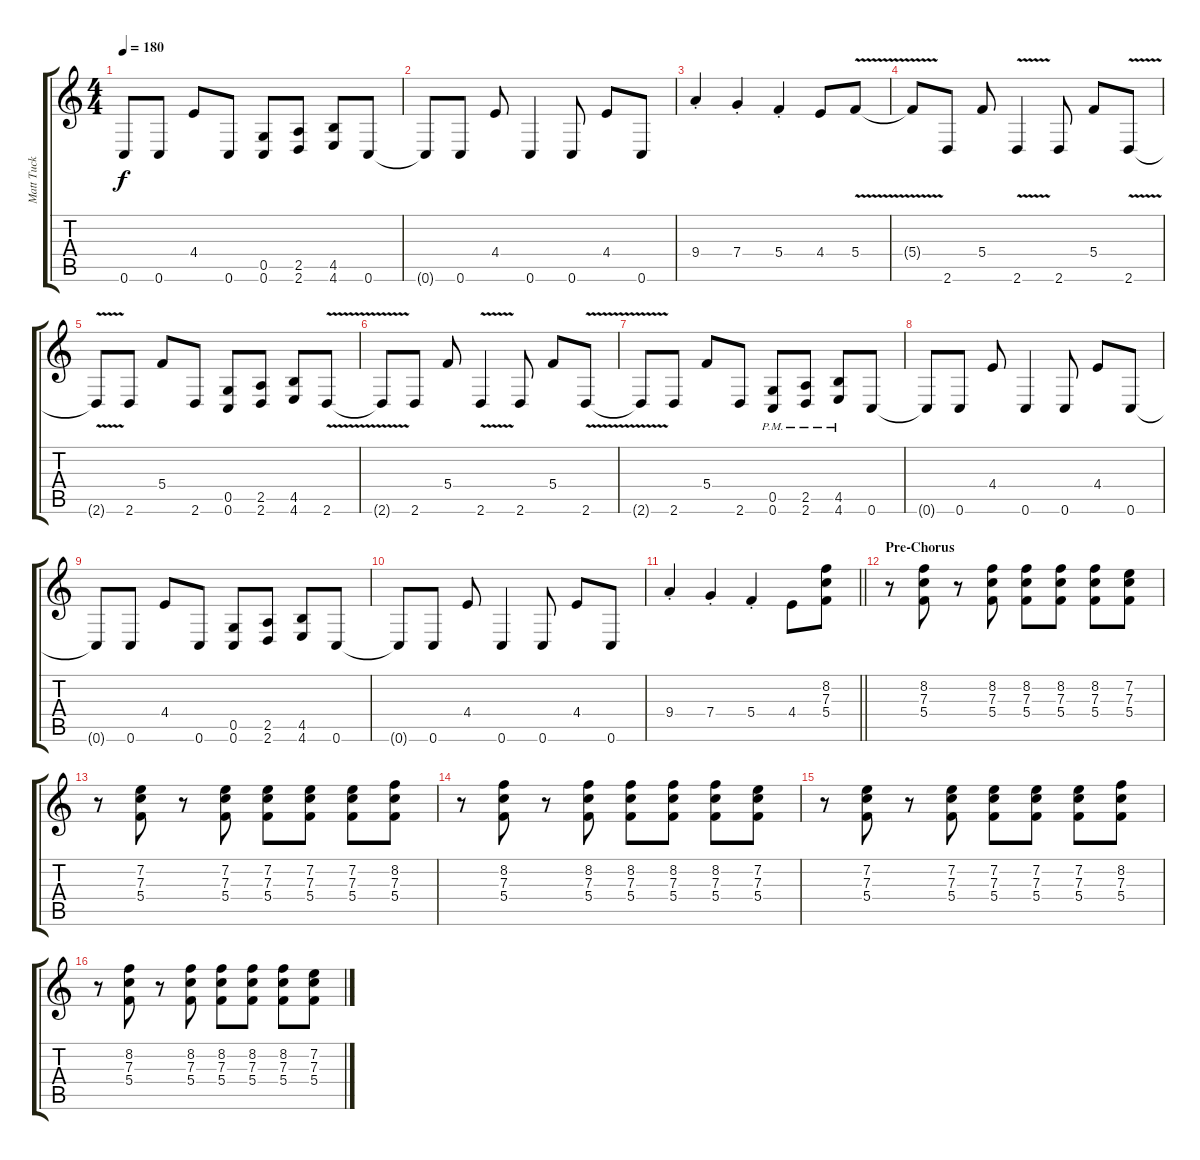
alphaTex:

\track ("Matt Tuck" "Matt Tuck") {instrument distortionguitar}
\staff {score tabs}
\tuning (D4 A3 F3 C3 G2 C2) {hide}
\ts (4 4)
\tempo 180
\clef g2
\ks c
0.6{t}.8{dy f} 0.6.8 4.4.8 0.6.8 (0.5 0.6).8 (2.5 2.6).8 (4.5 4.6).8 0.6.8 |
0.6{t}.8 0.6.8 4.4.8 0.6.4 0.6.8 4.4.8 0.6.8 |
9.4{st}.4 7.4{st}.4 5.4{st}.4 4.4.8 5.4{v}.8 |
5.4{t}.8 2.6.8 5.4.8 2.6{v}.4 2.6.8 5.4.8 2.6{v}.8 |
2.6{t}.8 2.6.8 5.4.8 2.6.8 (0.5 0.6).8 (2.5 2.6).8 (4.5 4.6).8 2.6{v}.8 |
2.6{t}.8 2.6.8 5.4.8 2.6{v}.4 2.6.8 5.4.8 2.6{v}.8 |
2.6{t}.8 2.6.8 5.4.8 2.6.8 (0.5{pm} 0.6{pm}).8 (2.5{pm} 2.6{pm}).8 (4.5{pm} 4.6{pm}).8 0.6.8 |
0.6{t}.8 0.6.8 4.4.8 0.6.4 0.6.8 4.4.8 0.6.8 |
0.6{t}.8 0.6.8 4.4.8 0.6.8 (0.5 0.6).8 (2.5 2.6).8 (4.5 4.6).8 0.6.8 |
0.6{t}.8 0.6.8 4.4.8 0.6.4 0.6.8 4.4.8 0.6.8 |
\barLineRight lightlight
9.4{st}.4 7.4{st}.4 5.4{st}.4 4.4.8 (8.2 7.3 5.4).8{balance 5} |
\section ("" "Pre-Chorus")
r.8 (8.2 7.3 5.4).8 r.8 (8.2 7.3 5.4).8 (8.2 7.3 5.4).8 (8.2 7.3 5.4).8 (8.2 7.3 5.4).8 (7.2 7.3 5.4).8 |
r.8 (7.2 7.3 5.4).8 r.8 (7.2 7.3 5.4).8 (7.2 7.3 5.4).8 (7.2 7.3 5.4).8 (7.2 7.3 5.4).8 (8.2 7.3 5.4).8 |
r.8 (8.2 7.3 5.4).8 r.8 (8.2 7.3 5.4).8 (8.2 7.3 5.4).8 (8.2 7.3 5.4).8 (8.2 7.3 5.4).8 (7.2 7.3 5.4).8 |
r.8 (7.2 7.3 5.4).8 r.8 (7.2 7.3 5.4).8 (7.2 7.3 5.4).8 (7.2 7.3 5.4).8 (7.2 7.3 5.4).8 (8.2 7.3 5.4).8 |
r.8 (8.2 7.3 5.4).8 r.8 (8.2 7.3 5.4).8 (8.2 7.3 5.4).8 (8.2 7.3 5.4).8 (8.2 7.3 5.4).8 (7.2 7.3 5.4).8
